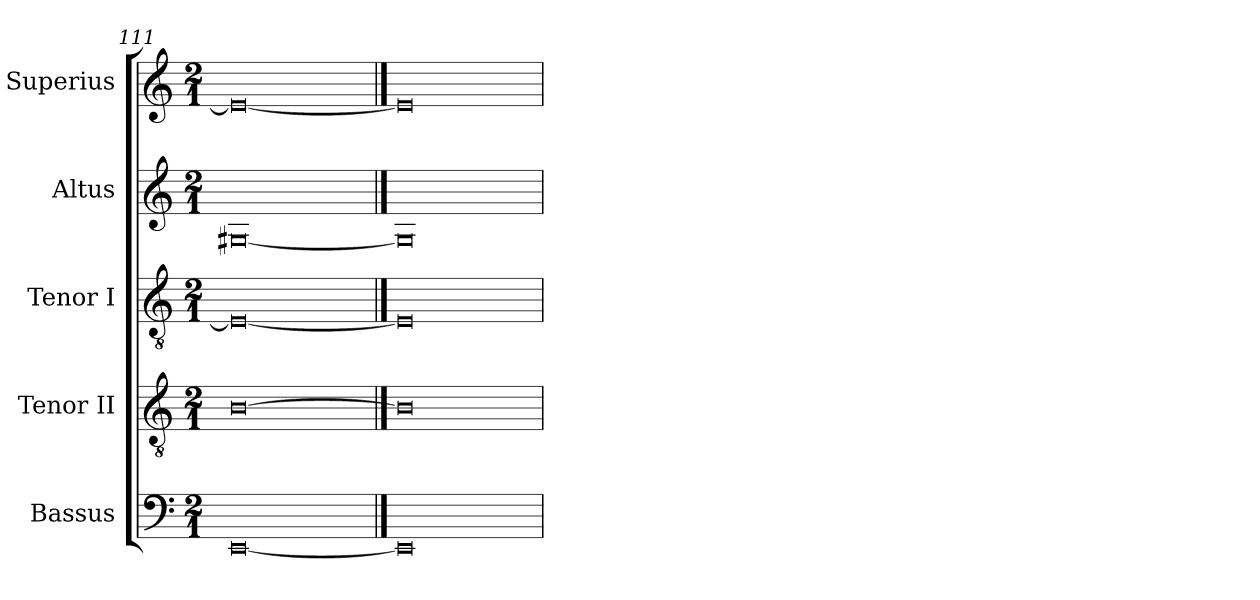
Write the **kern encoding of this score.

**kern	**kern	**kern	**kern	**kern
*part5	*part4	*part3	*part2	*part1
*staff5	*staff4	*staff3	*staff2	*staff1
*I"Bassus	*I"Tenor II	*I"Tenor I	*I"Altus	*I"Superius
*I'B	*I'T. II	*I'T. I	*I'A	*I'S
*clefF4	*clefGv2	*clefGv2	*clefG2	*clefG2
*k[]	*k[]	*k[]	*k[]	*k[]
*C:	*C:	*C:	*C:	*C:
*M2/1	*M2/1	*M2/1	*M2/1	*M2/1
=111	=111	=111	=111	=111
[0EE	[0B	0E_	[0G#X	0e_
==112	==112	==112	==112	==112
0EE]	0B]	0E]	0G#]	0e]
=	=	=	=	=
*-	*-	*-	*-	*-
